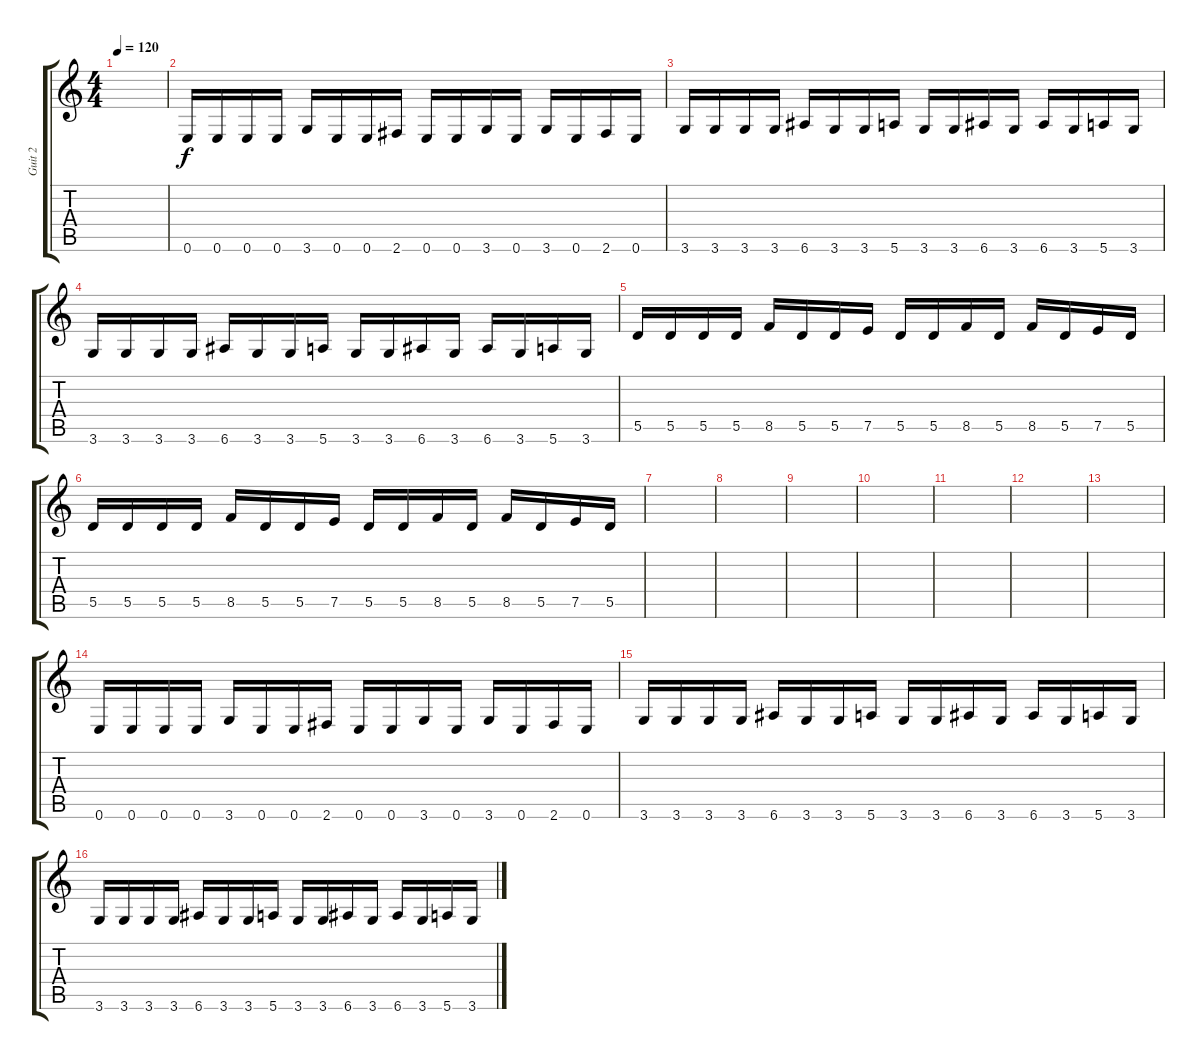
\track ("Guit 2" "Guit 2") {instrument distortionguitar}
\staff {score tabs}
\tuning (E4 B3 G3 D3 A2 E2) {hide}
\ts (4 4)
\tempo 120
\clef g2
\ks c
|
0.6.16 0.6.16 0.6.16 0.6.16 3.6.16 0.6.16 0.6.16 2.6.16 0.6.16 0.6.16 3.6.16 0.6.16 3.6.16 0.6.16 2.6.16 0.6.16 |
3.6.16 3.6.16 3.6.16 3.6.16 6.6.16 3.6.16 3.6.16 5.6.16 3.6.16 3.6.16 6.6.16 3.6.16 6.6.16 3.6.16 5.6.16 3.6.16 |
3.6.16 3.6.16 3.6.16 3.6.16 6.6.16 3.6.16 3.6.16 5.6.16 3.6.16 3.6.16 6.6.16 3.6.16 6.6.16 3.6.16 5.6.16 3.6.16 |
5.5.16 5.5.16 5.5.16 5.5.16 8.5.16 5.5.16 5.5.16 7.5.16 5.5.16 5.5.16 8.5.16 5.5.16 8.5.16 5.5.16 7.5.16 5.5.16 |
5.5.16 5.5.16 5.5.16 5.5.16 8.5.16 5.5.16 5.5.16 7.5.16 5.5.16 5.5.16 8.5.16 5.5.16 8.5.16 5.5.16 7.5.16 5.5.16 |
|
|
|
|
|
|
|
0.6.16 0.6.16 0.6.16 0.6.16 3.6.16 0.6.16 0.6.16 2.6.16 0.6.16 0.6.16 3.6.16 0.6.16 3.6.16 0.6.16 2.6.16 0.6.16 |
3.6.16 3.6.16 3.6.16 3.6.16 6.6.16 3.6.16 3.6.16 5.6.16 3.6.16 3.6.16 6.6.16 3.6.16 6.6.16 3.6.16 5.6.16 3.6.16 |
3.6.16 3.6.16 3.6.16 3.6.16 6.6.16 3.6.16 3.6.16 5.6.16 3.6.16 3.6.16 6.6.16 3.6.16 6.6.16 3.6.16 5.6.16 3.6.16
